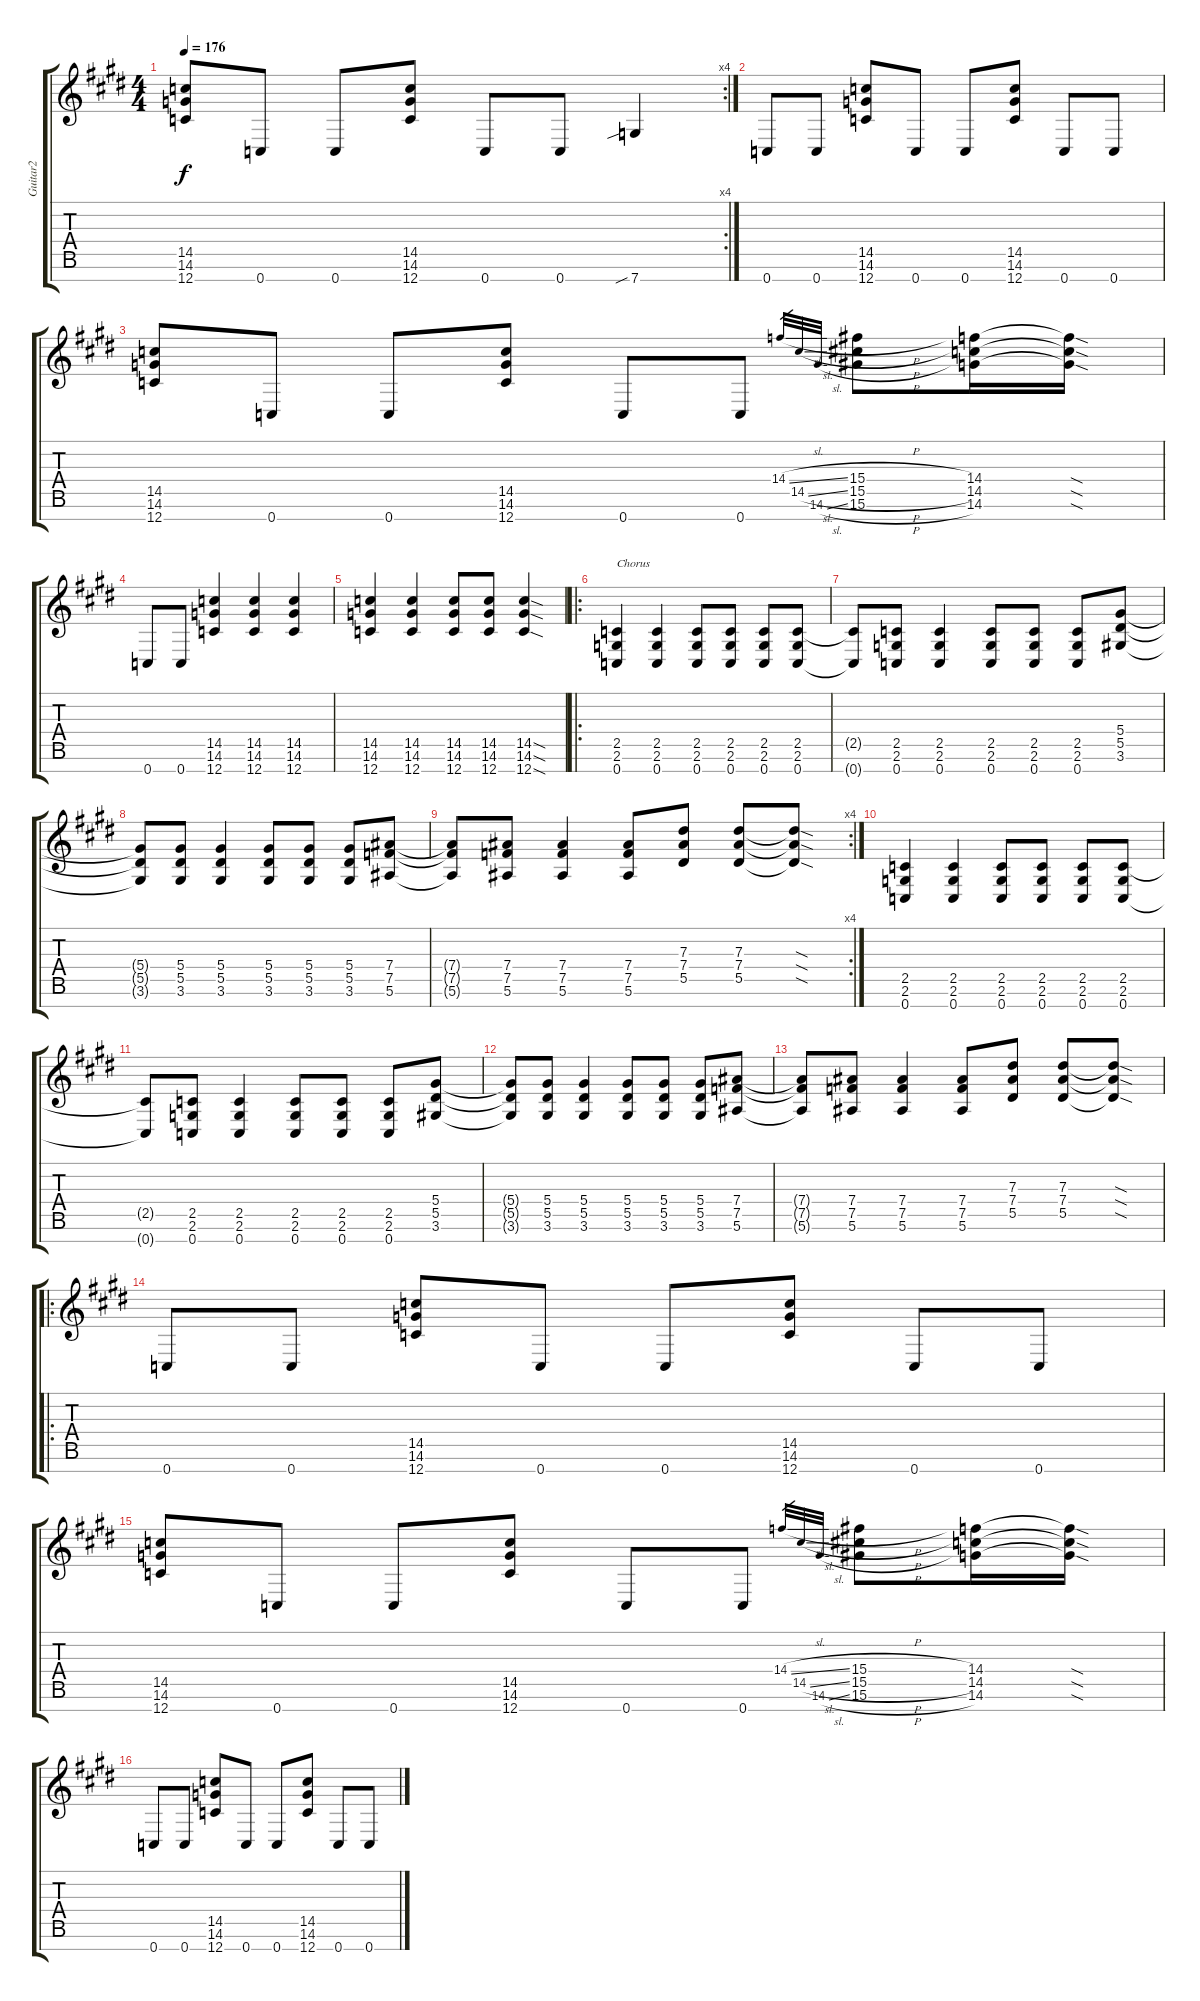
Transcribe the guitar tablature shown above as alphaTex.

\track ("Guitar2" "Guitar2") {instrument overdrivenguitar}
\staff {score tabs}
\tuning (F4 C4 Ab3 Eb3 Bb2 F2 C2) {hide}
\rc 4
\ts (4 4)
\tempo 176
\clef g2
\ks e
(14.5 14.6 12.7).8{dy f} 0.7.8 0.7.8 (14.5 14.6 12.7).8 0.7.8 0.7.8 7.7{sib}.4 |
0.7.8 0.7.8 (14.5 14.6 12.7).8 0.7.8 0.7.8 (14.5 14.6 12.7).8 0.7.8 0.7.8 |
(14.5 14.6 12.7).8 0.7.8 0.7.8 (14.5 14.6 12.7).8 0.7.8 0.7.8 14.4{sl}.32{gr} 14.5{sl}.32{gr} 14.6{sl}.32{gr} (15.4{h} 15.5{h} 15.6{h}).8 (14.4 14.5 14.6).16 (14.4{sod t} 14.5{sod t} 14.6{sod t}).16 |
0.7.8 0.7.8 (14.5 14.6 12.7).4 (14.5 14.6 12.7).4 (14.5 14.6 12.7).4 |
(14.5 14.6 12.7).4 (14.5 14.6 12.7).4 (14.5 14.6 12.7).8 (14.5 14.6 12.7).8 (14.5{sod} 14.6{sod} 12.7{sod}).4 |
\ro
(2.5 2.6 0.7).4{txt "Chorus"} (2.5 2.6 0.7).4 (2.5 2.6 0.7).8 (2.5 2.6 0.7).8 (2.5 2.6 0.7).8 (2.5 2.6 0.7).8 |
(2.5{t} 0.7{t}).8 (2.5 2.6 0.7).8 (2.5 2.6 0.7).4 (2.5 2.6 0.7).8 (2.5 2.6 0.7).8 (2.5 2.6 0.7).8 (5.4 5.5 3.6).8 |
(5.4{t} 5.5{t} 3.6{t}).8 (5.4 5.5 3.6).8 (5.4 5.5 3.6).4 (5.4 5.5 3.6).8 (5.4 5.5 3.6).8 (5.4 5.5 3.6).8 (7.4 7.5 5.6).8 |
\rc 4
(7.4{t} 7.5{t} 5.6{t}).8 (7.4 7.5 5.6).8 (7.4 7.5 5.6).4 (7.4 7.5 5.6).8 (7.3 7.4 5.5).8 (7.3 7.4 5.5).8 (7.3{sod t} 7.4{sod t} 5.5{sod t}).8 |
(2.5 2.6 0.7).4 (2.5 2.6 0.7).4 (2.5 2.6 0.7).8 (2.5 2.6 0.7).8 (2.5 2.6 0.7).8 (2.5 2.6 0.7).8 |
(2.5{t} 0.7{t}).8 (2.5 2.6 0.7).8 (2.5 2.6 0.7).4 (2.5 2.6 0.7).8 (2.5 2.6 0.7).8 (2.5 2.6 0.7).8 (5.4 5.5 3.6).8 |
(5.4{t} 5.5{t} 3.6{t}).8 (5.4 5.5 3.6).8 (5.4 5.5 3.6).4 (5.4 5.5 3.6).8 (5.4 5.5 3.6).8 (5.4 5.5 3.6).8 (7.4 7.5 5.6).8 |
(7.4{t} 7.5{t} 5.6{t}).8 (7.4 7.5 5.6).8 (7.4 7.5 5.6).4 (7.4 7.5 5.6).8 (7.3 7.4 5.5).8 (7.3 7.4 5.5).8 (7.3{sod t} 7.4{sod t} 5.5{sod t}).8 |
\ro
0.7.8 0.7.8 (14.5 14.6 12.7).8 0.7.8 0.7.8 (14.5 14.6 12.7).8 0.7.8 0.7.8 |
(14.5 14.6 12.7).8 0.7.8 0.7.8 (14.5 14.6 12.7).8 0.7.8 0.7.8 14.4{sl}.32{gr} 14.5{sl}.32{gr} 14.6{sl}.32{gr} (15.4{h} 15.5{h} 15.6{h}).8 (14.4 14.5 14.6).16 (14.4{sod t} 14.5{sod t} 14.6{sod t}).16 |
0.7.8 0.7.8 (14.5 14.6 12.7).8 0.7.8 0.7.8 (14.5 14.6 12.7).8 0.7.8 0.7.8
